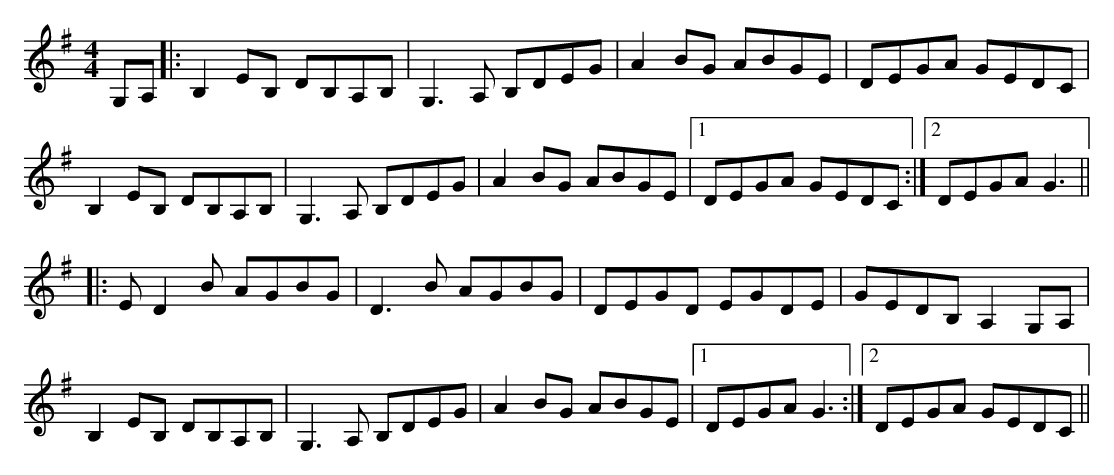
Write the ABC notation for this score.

X:1
M:4/4
K:G
G,A,|:B,2 EB, DB,A,B,|G,3A, B,DEG|A2 BG ABGE|DEGA GEDC|
B,2 EB, DB,A,B,|G,3A, B,DEG|A2 BG ABGE|1 DEGA GEDC:|2 DEGA G3||
|:E D2 B AGBG|D3 B AGBG|DEGD EGDE|GEDB, A,2 G,A,|
B,2 EB, DB,A,B,|G,3A, B,DEG|A2 BG ABGE|1 DEGA G3:|2 DEGA GEDC||
